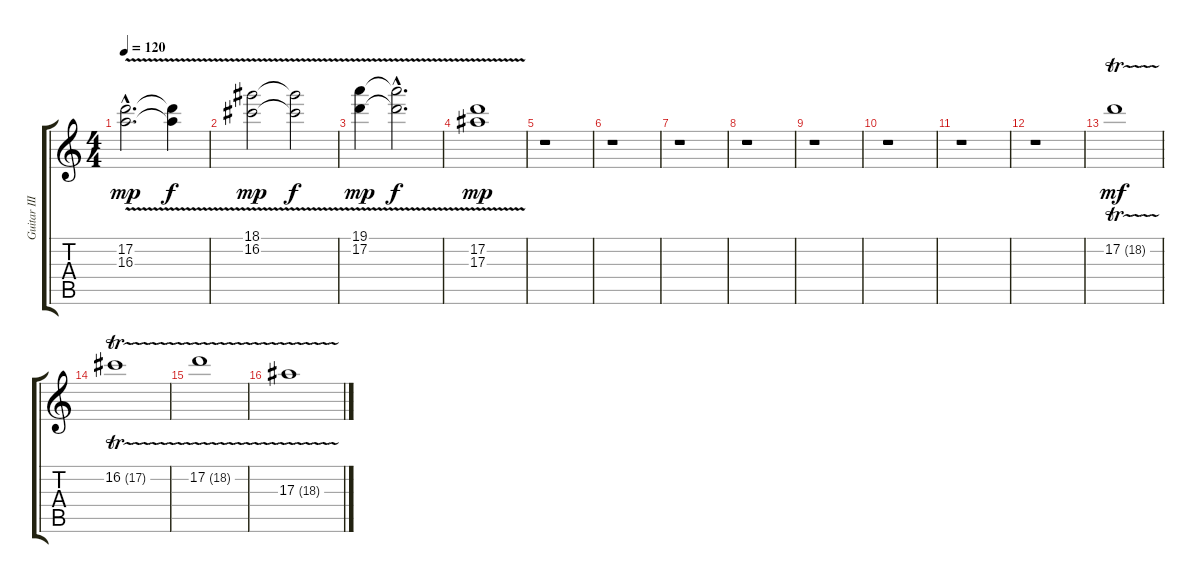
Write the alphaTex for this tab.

\track ("Guitar III" "Guitar III") {instrument distortionguitar}
\staff {score tabs}
\tuning (D4 A3 F3 C3 G2 D2) {hide}
\ts (4 4)
\tempo 120
\clef g2
\ks c
(17.2{v hac} 16.3{v hac}).2{d dy mp balance 0} (17.2{t} 16.3{t}).4{dy f balance 16} |
(18.1 16.2{v}).2{dy mp} (18.1{t} 16.2{t}).2{dy f balance 0} |
(19.1 17.2{v}).4{dy mp} (19.1{hac t} 17.2{hac t}).2{d dy f balance 16} |
(17.2 17.3{v}).1{dy mp balance 12} |
r.1 |
r.1 |
r.1 |
r.1 |
r.1 |
r.1 |
r.1 |
r.1 |
17.2{tr (18 32)}.1{dy mf volume 13 balance 16 instrument distortionguitar} |
16.2{tr (17 32)}.1{balance 0} |
17.2{tr (18 32)}.1{balance 16} |
17.3{tr (18 32)}.1{balance 0}
